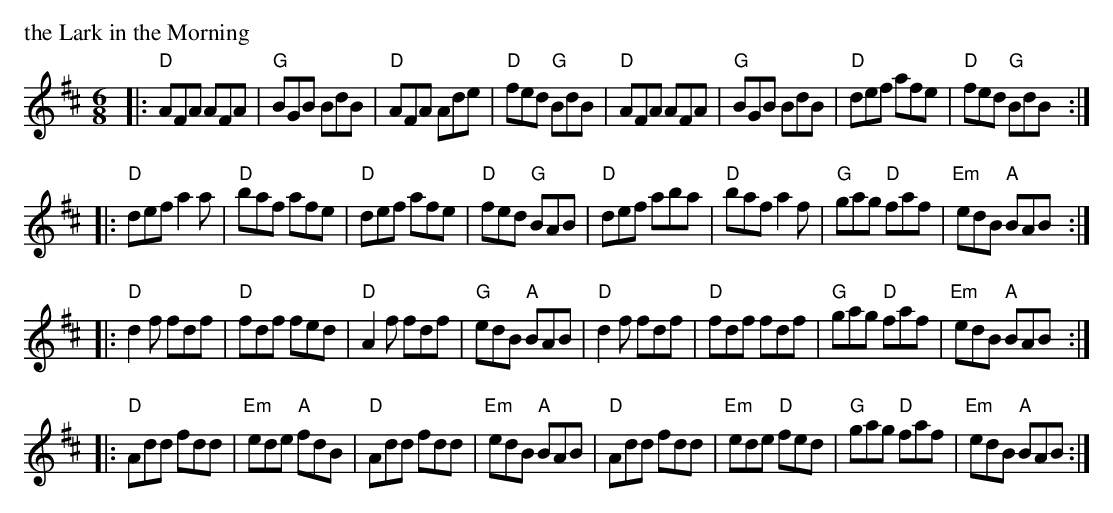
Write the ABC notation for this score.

X:1
M: 6/8
P: the Lark in the Morning
K: D
|: "D"AFA AFA |  "G"BGB    BdB | "D"AFA    Ade |  "D"fed "G"BdB \
|  "D"AFA AFA |  "G"BGB    BdB | "D"def    afe |  "D"fed "G"BdB :|
|: "D"def a2a |  "D"baf    afe | "D"def    afe |  "D"fed "G"BAB \
|  "D"def aba |  "D"baf    a2f | "G"gag "D"faf | "Em"edB "A"BAB :|
|: "D"d2f fdf |  "D"fdf    fed | "D"A2f    fdf |  "G"edB "A"BAB \
|  "D"d2f fdf |  "D"fdf    fdf | "G"gag "D"faf | "Em"edB "A"BAB :|
|: "D"Add fdd | "Em"ede "A"fdB | "D"Add    fdd | "Em"edB "A"BAB \
|  "D"Add fdd | "Em"ede "D"fed | "G"gag "D"faf | "Em"edB "A"BAB :|
